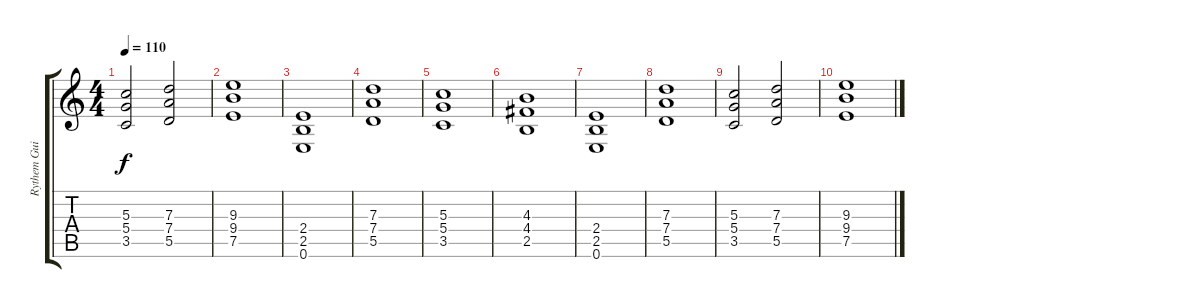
\track ("Rythem Guitar" "Rythem Gui") {instrument distortionguitar}
\staff {score tabs}
\tuning (E4 B3 G3 D3 A2 E2) {hide}
\ts (4 4)
\tempo 110
\clef g2
\ks c
(5.3 5.4 3.5).2{dy f} (7.3 7.4 5.5).2 |
(9.3 9.4 7.5).1 |
(2.4 2.5 0.6).1 |
(7.3 7.4 5.5).1 |
(5.3 5.4 3.5).1 |
(4.3 4.4 2.5).1 |
(2.4 2.5 0.6).1 |
(7.3 7.4 5.5).1 |
(5.3 5.4 3.5).2 (7.3 7.4 5.5).2 |
(9.3 9.4 7.5).1
